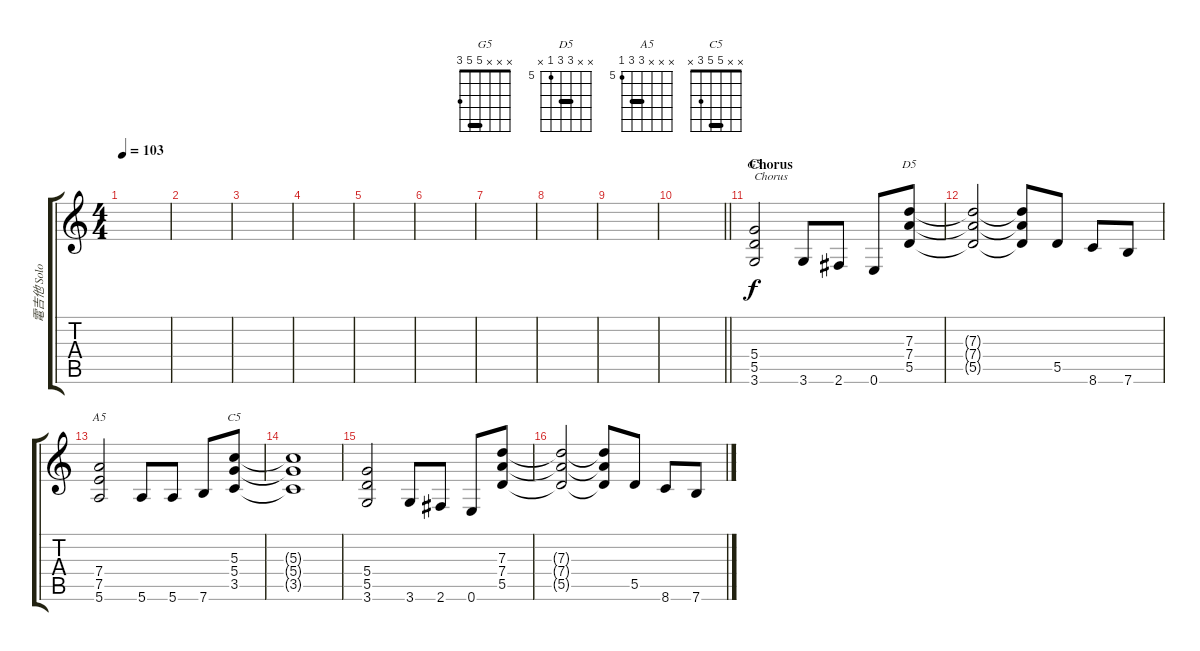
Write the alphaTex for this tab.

\track ("電吉他 Solo" "電吉他 Solo") {instrument distortionguitar}
\staff {score tabs}
\tuning (E4 B3 G3 D3 A2 E2) {hide}
\chord ("G5" x x x 5 5 3) {barre 5}
\chord ("D5" x x 7 7 5 x) {firstfret 5 barre 7}
\chord ("A5" x x x 7 7 5) {firstfret 5 barre 7}
\chord ("C5" x x 5 5 3 x) {barre 5}
\ts (4 4)
\tempo 103
\clef g2
\ks c
|
|
|
|
|
|
|
|
|
\barLineRight lightlight
|
\section ("" "Chorus")
(5.4 5.5 3.6).2{ch "G5" txt "Chorus"} 3.6.8 2.6.8 0.6.8 (7.3 7.4 5.5).8{ch "D5"} |
(7.3{t} 7.4{t} 5.5{t}).2 (7.3{t} 7.4{t} 5.5{t}).8 5.5.8 8.6.8 7.6.8 |
(7.4 7.5 5.6).2{ch "A5"} 5.6.8 5.6.8 7.6.8 (5.3 5.4 3.5).8{ch "C5"} |
(5.3{t} 5.4{t} 3.5{t}).1 |
(5.4 5.5 3.6).2 3.6.8 2.6.8 0.6.8 (7.3 7.4 5.5).8 |
(7.3{t} 7.4{t} 5.5{t}).2 (7.3{t} 7.4{t} 5.5{t}).8 5.5.8 8.6.8 7.6.8
